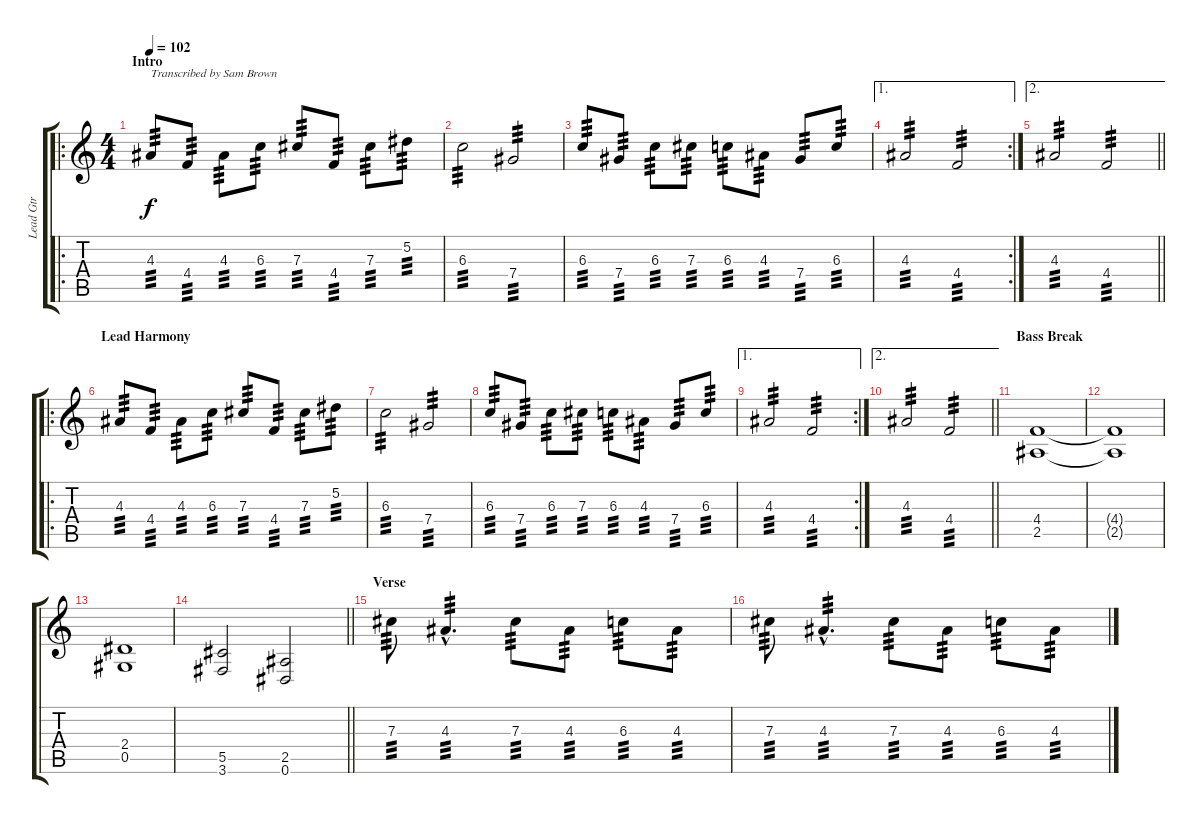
\track ("Lead Gtr" "Lead Gtr") {instrument distortionguitar}
\staff {score tabs}
\tuning (Eb4 Bb3 Gb3 Db3 Ab2 Eb2) {hide}
\ro
\ts (4 4)
\section ("" "Intro")
\tempo 102
\clef g2
\ks c
4.3.8{txt "Transcribed by Sam Brown" tp 3 dy f instrument distortionguitar} 4.4.8{tp 3} 4.3.8{tp 3} 6.3.8{tp 3} 7.3.8{tp 3} 4.4.8{tp 3} 7.3.8{tp 3} 5.2.8{tp 3} |
6.3.2{tp 3} 7.4.2{tp 3} |
6.3.8{tp 3} 7.4.8{tp 3} 6.3.8{tp 3} 7.3.8{tp 3} 6.3.8{tp 3} 4.3.8{tp 3} 7.4.8{tp 3} 6.3.8{tp 3} |
\ae 1
\rc 2
4.3.2{tp 3} 4.4.2{tp 3} |
\ae 2
\barLineRight lightlight
4.3.2{tp 3} 4.4.2{tp 3} |
\ro
\section ("" "Lead Harmony")
4.3.8{tp 3} 4.4.8{tp 3} 4.3.8{tp 3} 6.3.8{tp 3} 7.3.8{tp 3} 4.4.8{tp 3} 7.3.8{tp 3} 5.2.8{tp 3} |
6.3.2{tp 3} 7.4.2{tp 3} |
6.3.8{tp 3} 7.4.8{tp 3} 6.3.8{tp 3} 7.3.8{tp 3} 6.3.8{tp 3} 4.3.8{tp 3} 7.4.8{tp 3} 6.3.8{tp 3} |
\ae 1
\rc 2
4.3.2{tp 3} 4.4.2{tp 3} |
\ae 2
\barLineRight lightlight
4.3.2{tp 3} 4.4.2{tp 3} |
\section ("" "Bass Break")
(4.4 2.5).1 |
(4.4{t} 2.5{t}).1 |
(2.4 0.5).1 |
\barLineRight lightlight
(5.5 3.6).2 (2.5 0.6).2 |
\section ("" "Verse")
7.3.8{tp 3} 4.3{hac}.4{d tp 3} 7.3.8{tp 3} 4.3.8{tp 3} 6.3.8{tp 3} 4.3.8{tp 3} |
7.3.8{tp 3} 4.3{hac}.4{d tp 3} 7.3.8{tp 3} 4.3.8{tp 3} 6.3.8{tp 3} 4.3.8{tp 3}
